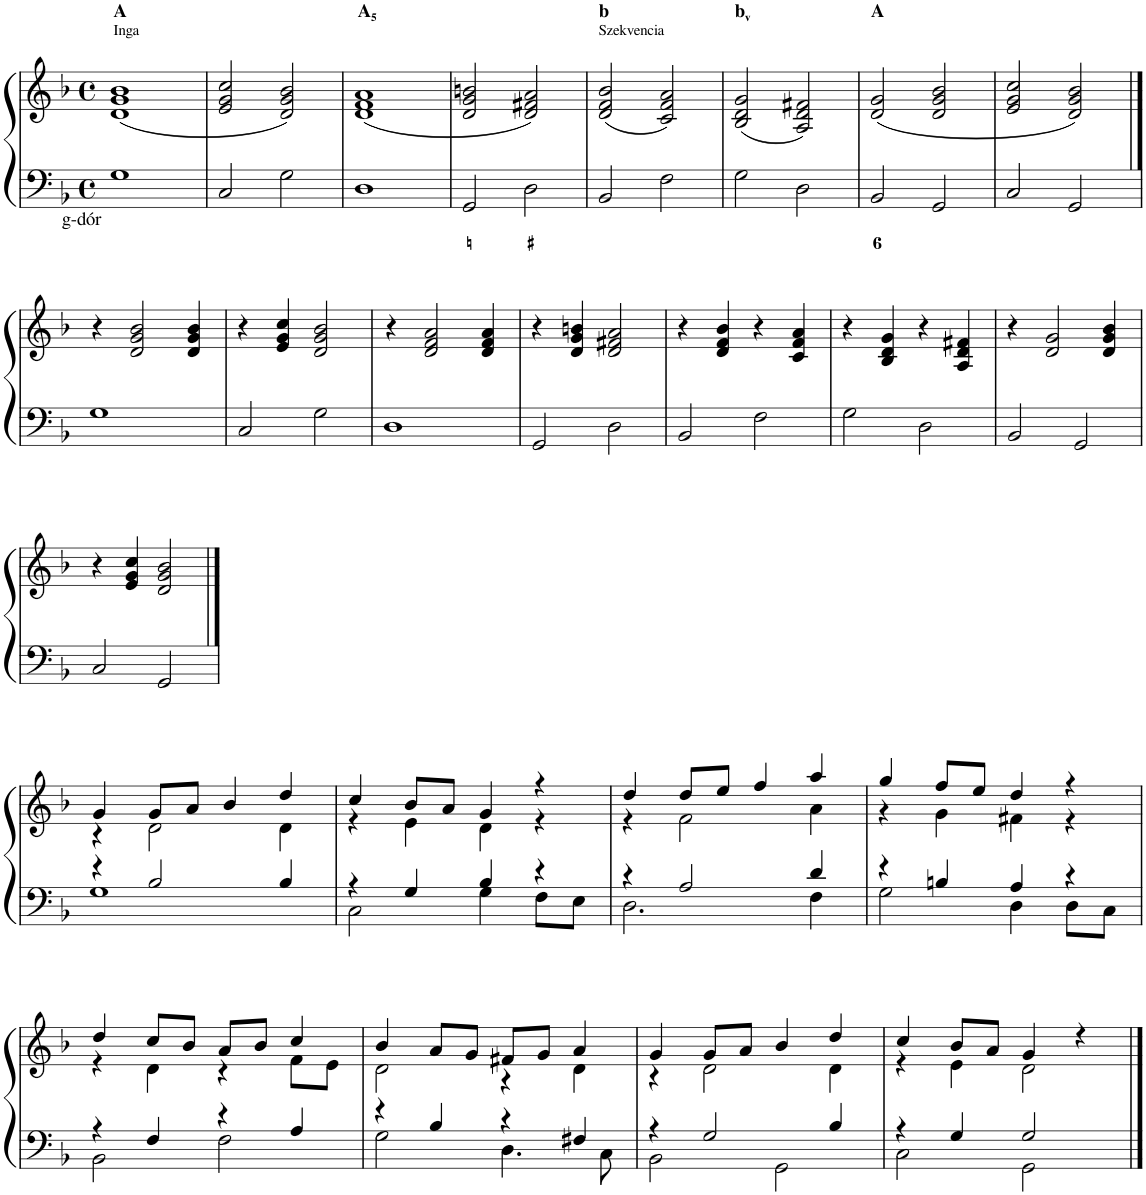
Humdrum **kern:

**kern	**kern
*part1	*part1
*staff2	*staff1
*I"Piano	*
*I'Pno	*
*clefF4	*clefG2
*k[b-]	*k[b-]
*M4/4	*M4/4
*met(c)	*met(c)
=1	=1
!	!LO:TX:a:B:t=A
!	!LO:TX:a:t=Inga
!LO:TX:b:t=g-dór	!
1G	(1d 1g 1b-
=2	=2
2C/	2e/ 2g/ 2cc/
2G\	2d/ 2g/ 2b-/)
=3	=3
!	!LO:TX:a:B:t=A
!	!LO:TX:a:t=5
1D	(1d 1f 1a
=4	=4
2GG/	2d/ 2g/ 2bn/
2D\	2d/ 2f#X/ 2a/)
=5	=5
!	!LO:TX:a:B:t=b
!	!LO:TX:a:t=Szekvencia
2BB-/	(2d/ 2f/ 2b-/
2F\	2c/ 2f/ 2a/)
=6	=6
!	!LO:TX:a:B:t=b
!	!LO:TX:a:t=v
2G\	(2B-/ 2d/ 2g/
2D\	2A/ 2d/ 2f#X/)
=7	=7
!	!LO:TX:a:B:t=A
2BB-/	(2d/ 2g/
2GG/	2d/ 2g/ 2b-/
=8	=8
2C/	2e/ 2g/ 2cc/
2GG/	2d/ 2g/ 2b-/)
!!LO:LB:g=z
==1	==1
1G	4r
.	2d/ 2g/ 2b-/
.	4d/ 4g/ 4b-/
=2	=2
2C/	4r
.	4e/ 4g/ 4cc/
2G\	2d/ 2g/ 2b-/
=3	=3
1D	4r
.	2d/ 2f/ 2a/
.	4d/ 4f/ 4a/
=4	=4
2GG/	4r
.	4d/ 4g/ 4bn/
2D\	2d/ 2f#X/ 2a/
=5	=5
2BB-/	4r
.	4d/ 4f/ 4b-/
2F\	4r
.	4c/ 4f/ 4a/
=6	=6
2G\	4r
.	4B-/ 4d/ 4g/
2D\	4r
.	4A/ 4d/ 4f#X/
=7	=7
2BB-/	4r
.	2d/ 2g/
2GG/	.
.	4d/ 4g/ 4b-/
!!LO:LB:g=z
=8	=8
2C/	4r
.	4e/ 4g/ 4cc/
2GG/	2d/ 2g/ 2b-/
!!LO:LB:g=z
==1	==1
*^	*^
4r	1G	4g/	4r
2B-/	.	8g/L	2d\
.	.	8a/J	.
.	.	4b-/	.
4B-/	.	4dd/	4d\
=2	=2	=2	=2
4r	2C\	4cc/	4r
4G/	.	8b-/L	4e\
.	.	8a/J	.
4B-/	4G\	4g/	4d\
4r	8F\L	4r	4r
.	8E\J	.	.
=3	=3	=3	=3
4r	2.D\	4dd/	4r
2A/	.	8dd/L	2f\
.	.	8ee/J	.
.	.	4ff/	.
4d/	4F\	4aa/	4a\
=4	=4	=4	=4
4r	2G\	4gg/	4r
4Bn/	.	8ff/L	4g\
.	.	8ee/J	.
4A/	4D\	4dd/	4f#X\
4r	8D\L	4r	4r
.	8C\J	.	.
!!LO:LB:g=z	!!
=5	=5	=5	=5
4r	2BB-\	4dd/	4r
4F/	.	8cc/L	4d\
.	.	8b-/J	.
4r	2F\	8a/L	4r
.	.	8b-/J	.
4A/	.	4cc/	8f\L
.	.	.	8e\J
=6	=6	=6	=6
4r	2G\	4b-/	2d\
4B-/	.	8a/L	.
.	.	8g/J	.
4r	4.D\	8f#X/L	4r
.	.	8g/J	.
4F#X/	.	4a/	4d\
.	8C\	.	.
=7	=7	=7	=7
4r	2BB-\	4g/	4r
2G/	.	8g/L	2d\
.	.	8a/J	.
.	2GG\	4b-/	.
4B-/	.	4dd/	4d\
=8	=8	=8	=8
4r	2C\	4cc/	4r
4G/	.	8b-/L	4e\
.	.	8a/J	.
2G/	2GG\	4g/	2d\
.	.	4r	.
*v	*v	*	*
*	*v	*v
==	==
*-	*-
